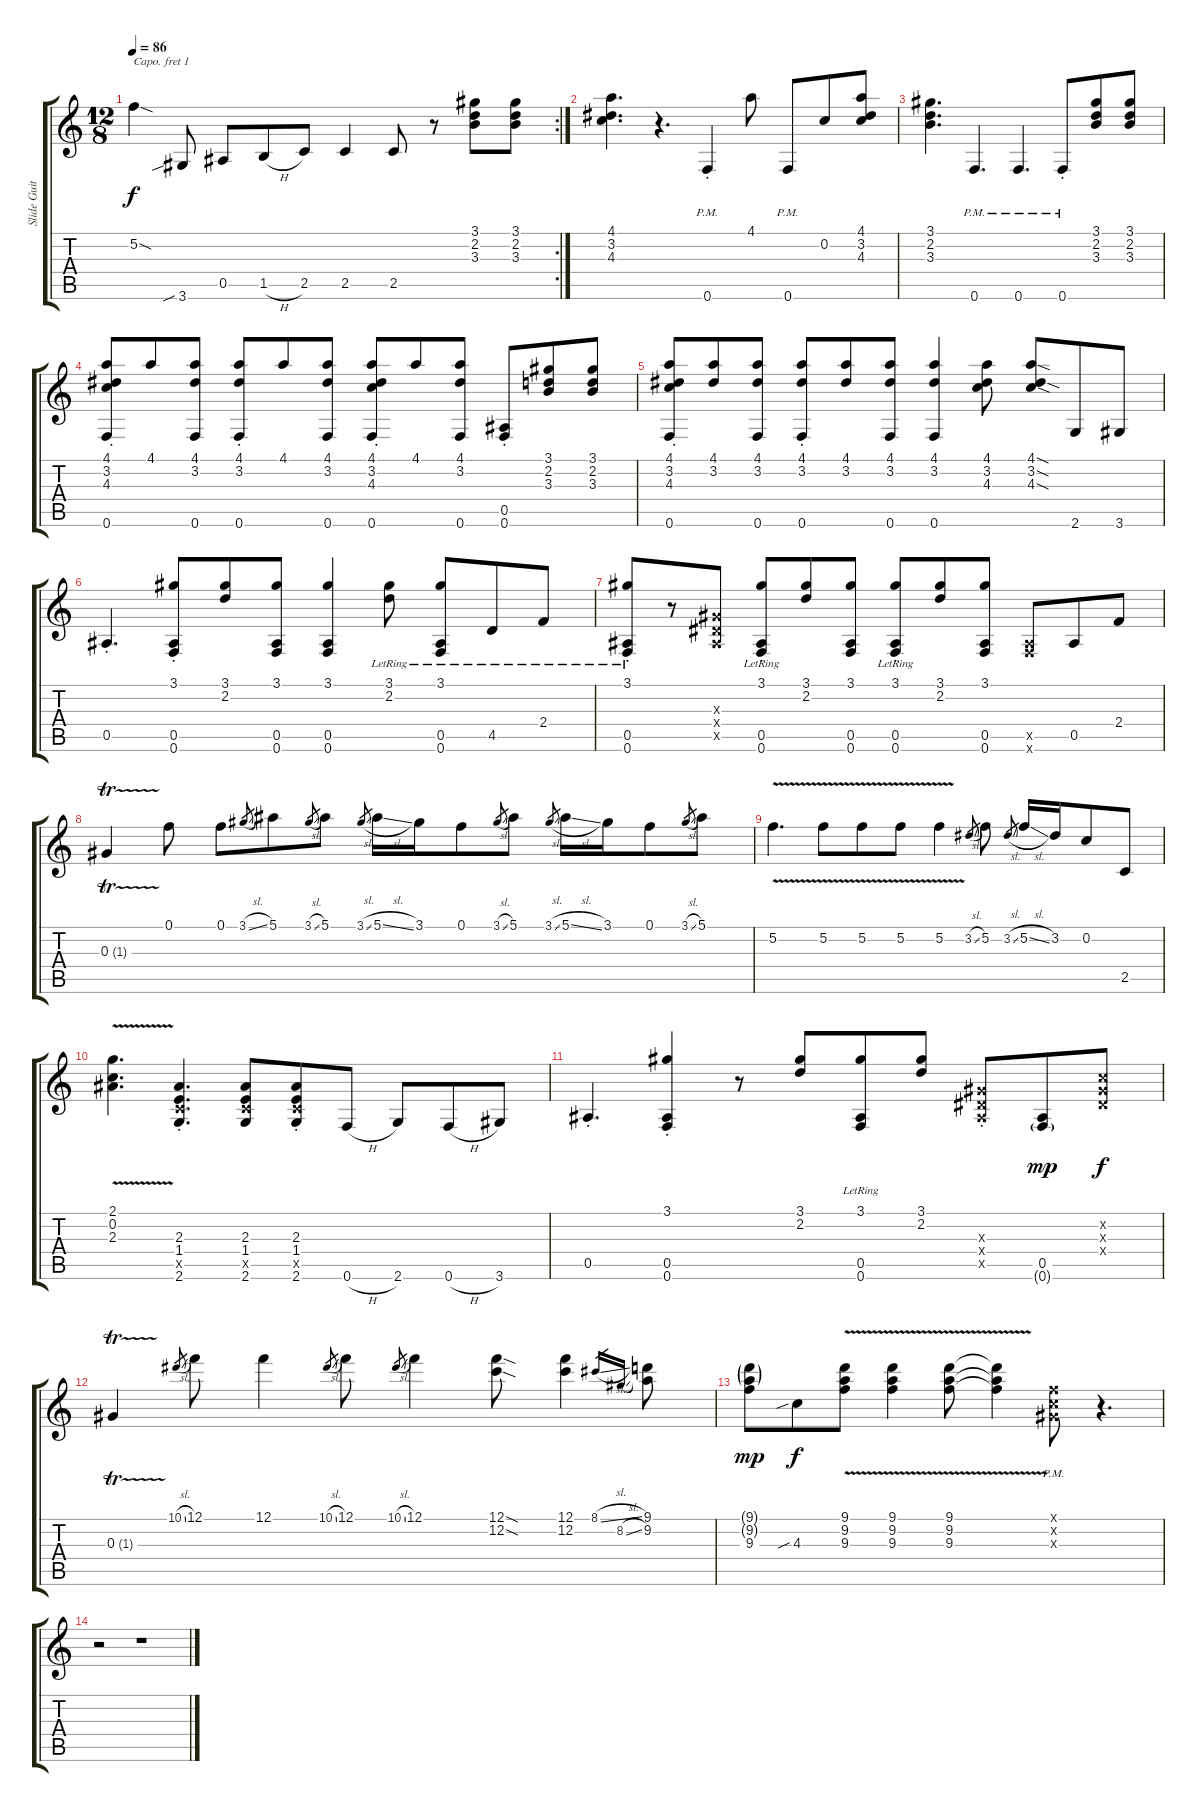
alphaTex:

\track ("Slide Guitar -Std tuning" "Slide Guit") {instrument acousticguitarsteel}
\staff {score tabs}
\capo 1
\tuning (E4 B3 G3 D3 A2 E2) {hide}
\rc 2
\ts (12 8)
\tempo 86
\clef g2
\ks c
5.2{sod}.4{dy f} 3.6{sib}.8 0.5.8 1.5{h}.8 2.5.8 2.5.4 2.5.8 r.8 (3.1 2.2 3.3).8 (3.1 2.2 3.3).8 |
(4.1 3.2 4.3).4{d} r.4{d} 0.6{pm st}.4 4.1.8 0.6{pm}.8 0.2.8 (4.1 3.2 4.3).8 |
(3.1 2.2 3.3).4{d} 0.6{pm}.4{d} 0.6{pm}.4{d} 0.6{pm st}.8 (3.1 2.2 3.3).8 (3.1 2.2 3.3).8 |
(4.1{st} 3.2{st} 4.3{st} 0.6{st}).8 4.1.8 (4.1 3.2 0.6).8 (4.1{st} 3.2{st} 0.6{st}).8 4.1.8 (4.1 3.2 0.6).8 (4.1{st} 3.2{st} 4.3{st} 0.6{st}).8 4.1.8 (4.1 3.2 0.6).8 (0.5{st} 0.6{st}).8 (3.1 2.2 3.3).8 (3.1 2.2 3.3).8 |
(4.1{st} 3.2{st} 4.3{st} 0.6{st}).8 (4.1 3.2).8 (4.1 3.2 0.6).8 (4.1{st} 3.2{st} 0.6{st}).8 (4.1 3.2).8 (4.1 3.2 0.6).8 (4.1 3.2 0.6).4 (4.1 3.2 4.3).8 (4.1{sod} 3.2{sod} 4.3{sod}).8 2.6.8 3.6.8 |
0.5{st}.4{d} (3.1{st} 0.5{st} 0.6{st}).8 (3.1 2.2).8 (3.1 0.5 0.6).8 (3.1 0.5 0.6).4 (3.1{lr} 2.2{lr}).8 (3.1{lr} 0.5{lr} 0.6{lr}).8 4.5{lr}.8 2.4{lr}.8 |
(3.1{st lr} 0.5{st lr} 0.6{st lr}).8 r.8 (0.3{x} 0.4{x} 0.5{x}).8 (3.1{st lr} 0.5{st lr} 0.6{st lr}).8 (3.1 2.2).8 (3.1 0.5 0.6).8 (3.1{st lr} 0.5{st lr} 0.6{st lr}).8 (3.1 2.2).8 (3.1 0.5 0.6).8 (0.5{x} 0.6{x}).8 0.5.8 2.4.8 |
0.3{tr (1 32)}.4 0.1.8 0.1.8 3.1{sl}.8{gr} 5.1.8 3.1{sl}.8{gr} 5.1.8 3.1{sl}.8{gr} 5.1{sl}.16 3.1.16 0.1.8 3.1{sl}.8{gr} 5.1.8 3.1{sl}.8{gr} 5.1{sl}.16 3.1.16 0.1.8 3.1{sl}.8{gr} 5.1.8 |
5.2{v}.4{d} 5.2{v}.8 5.2{v}.8 5.2{v}.8 5.2{v}.4 3.2{sl}.8{gr} 5.2.8 3.2{sl}.8{gr} 5.2{sl}.16 3.2.16 0.2.8 2.5.8 |
(2.1{v} 0.2{v} 2.3{v}).4{d} (2.3{st} 1.4{st} 2.5{st x} 2.6{st}).4{d} (2.3 1.4 2.5{x} 2.6).8 (2.3{st} 1.4{st} 2.5{st x} 2.6{st}).8 0.6{h}.8 2.6.8 0.6{h}.8 3.6.8 |
0.5{st}.4{d} (3.1{st} 0.5{st} 0.6{st}).4 r.8 (3.1 2.2).8 (3.1{lr} 0.5{lr} 0.6{lr}).8 (3.1 2.2).8 (0.3{st x} 0.4{st x} 0.5{st x}).8 (0.5 0.6{g}).8{dy mp} (0.2{x} 0.3{x} 0.4{x}).8{dy f} |
0.3{tr (1 32)}.4 10.1{sl}.8{gr} 12.1.8 12.1.4 10.1{sl}.8{gr} 12.1.8 10.1{sl}.8{gr} 12.1.4 (12.1{sod} 12.2{sod}).8 (12.1 12.2).4 8.1{sl}.16{gr} 8.2{sl}.16{gr} (9.1 9.2).8 |
(9.1{g} 9.2{g} 9.3).8{dy mp} 4.3{sib}.8{dy f} (9.1{v} 9.2{v} 9.3{v}).8 (9.1{v} 9.2{v} 9.3{v}).4 (9.1{v} 9.2{v} 9.3{v}).8 (9.1{v t} 9.2{v t} 9.3{v t}).4 (0.1{pm x} 0.2{pm x} 0.3{pm x}).8 r.4{d} |
r.2 r.1
